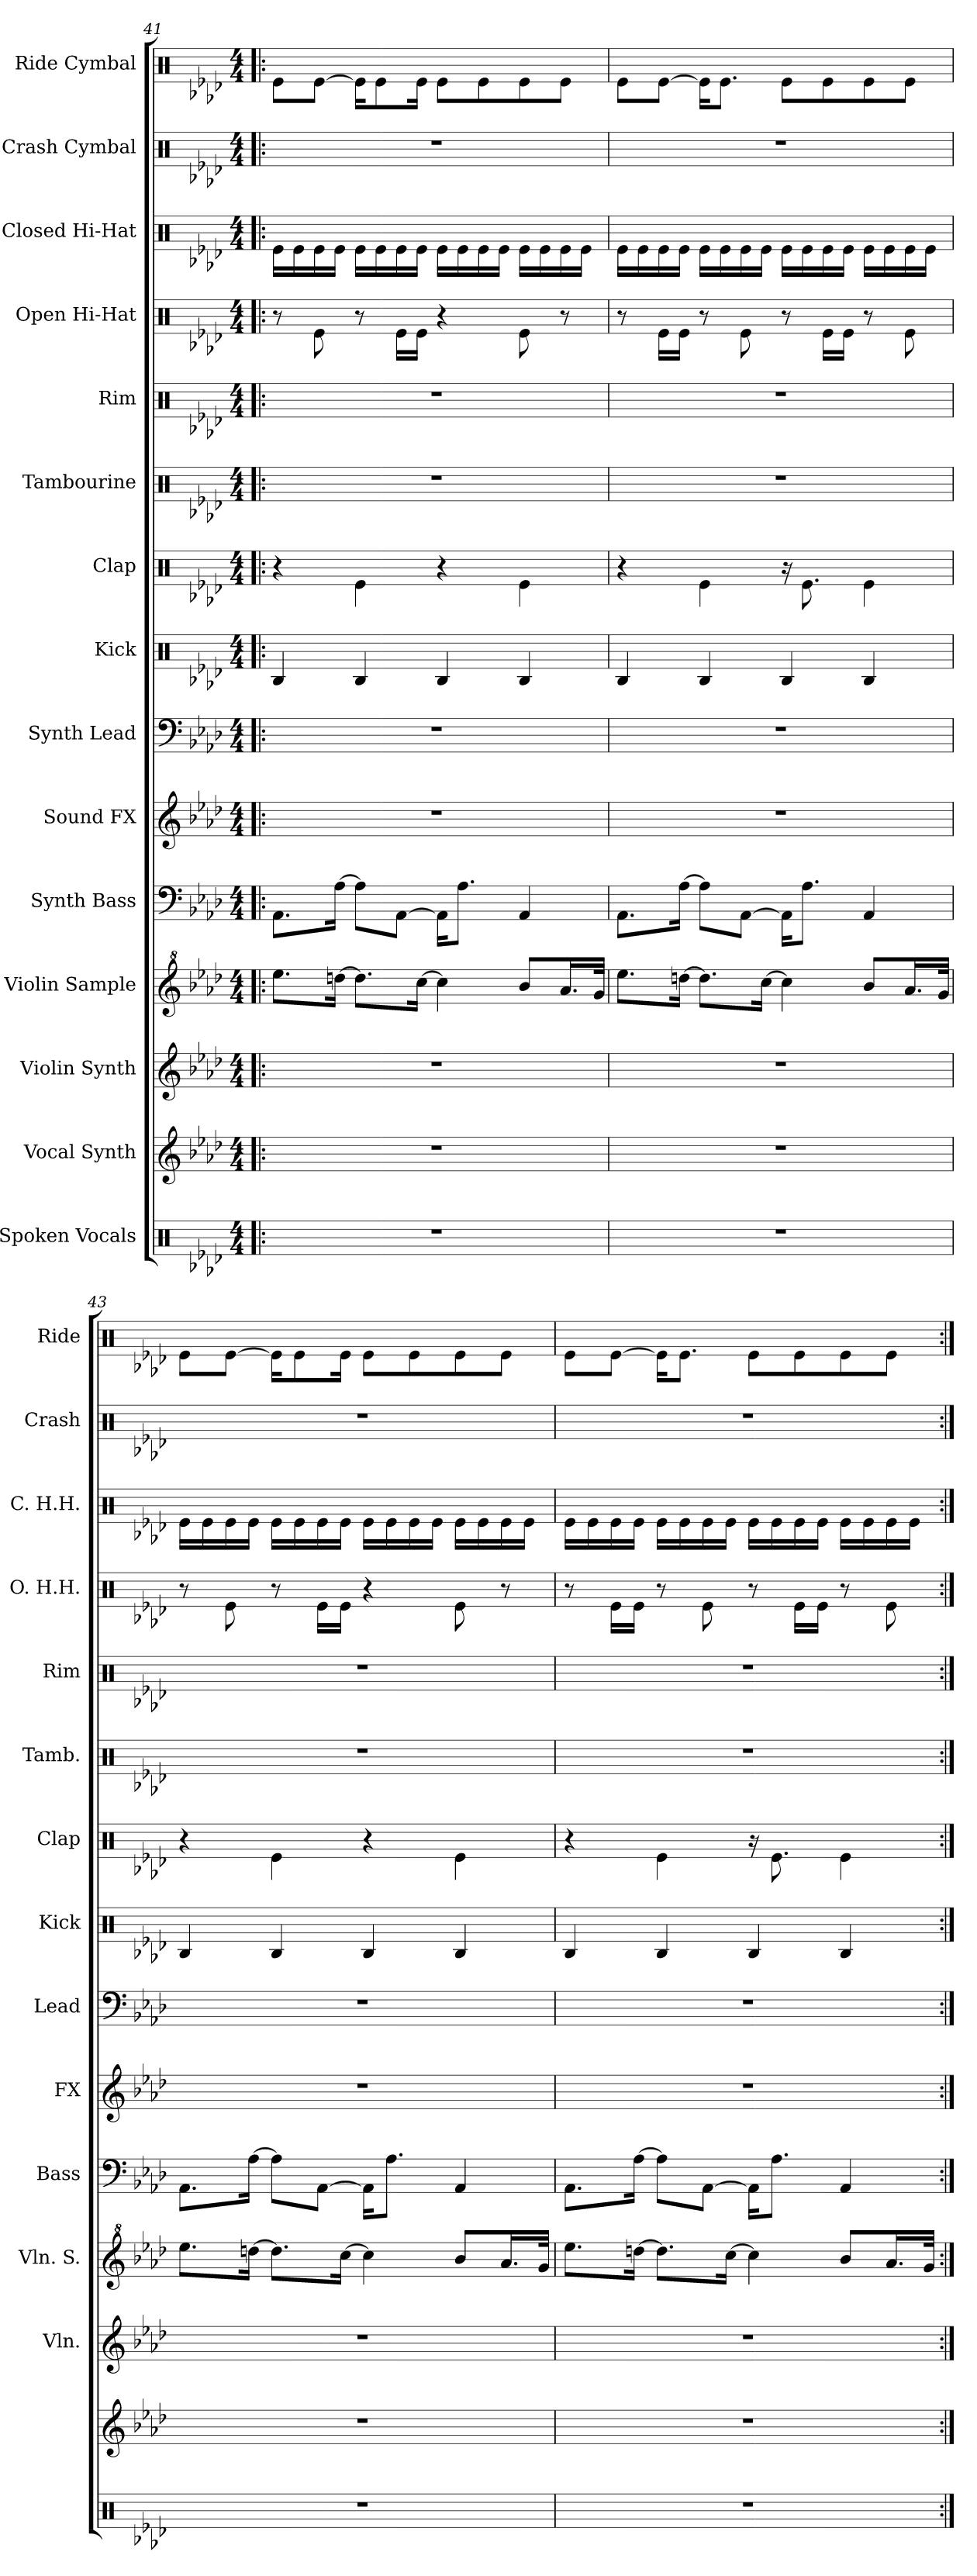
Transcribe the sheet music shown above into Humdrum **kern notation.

**kern	**kern	**kern	**kern	**kern	**kern	**kern	**kern	**kern	**kern	**kern	**kern	**kern	**kern	**kern
*part15	*part14	*part13	*part12	*part11	*part10	*part9	*part8	*part7	*part6	*part5	*part4	*part3	*part2	*part1
*staff15	*staff14	*staff13	*staff12	*staff11	*staff10	*staff9	*staff8	*staff7	*staff6	*staff5	*staff4	*staff3	*staff2	*staff1
*I"Spoken Vocals	*I"Vocal Synth	*I"Violin Synth	*I"Violin Sample	*I"Synth Bass	*I"Sound FX	*I"Synth Lead	*I"Kick	*I"Clap	*I"Tambourine	*I"Rim	*I"Open Hi-Hat	*I"Closed Hi-Hat	*I"Crash Cymbal	*I"Ride Cymbal
*	*	*I'Vln.	*I'Vln. S.	*I'Bass	*I'FX	*I'Lead	*I'Kick	*I'Clap	*I'Tamb.	*I'Rim	*I'O. H.H.	*I'C. H.H.	*I'Crash	*I'Ride
!!LO:LB:g=z
*clefX	*clefG2	*clefG2	*clefG^2	*clefF4	*clefG2	*clefF4	*clefX	*clefX	*clefX	*clefX	*clefX	*clefX	*clefX	*clefX
*k[b-e-a-d-]	*k[b-e-a-d-]	*k[b-e-a-d-]	*k[b-e-a-d-]	*k[b-e-a-d-]	*k[b-e-a-d-]	*k[b-e-a-d-]	*k[b-e-a-d-]	*k[b-e-a-d-]	*k[b-e-a-d-]	*k[b-e-a-d-]	*k[b-e-a-d-]	*k[b-e-a-d-]	*k[b-e-a-d-]	*k[b-e-a-d-]
*A-:	*A-:	*A-:	*A-:	*A-:	*A-:	*A-:	*A-:	*A-:	*A-:	*A-:	*A-:	*A-:	*A-:	*A-:
*M4/4	*M4/4	*M4/4	*M4/4	*M4/4	*M4/4	*M4/4	*M4/4	*M4/4	*M4/4	*M4/4	*M4/4	*M4/4	*M4/4	*M4/4
=41!|:	=41!|:	=41!|:	=41!|:	=41!|:	=41!|:	=41!|:	=41!|:	=41!|:	=41!|:	=41!|:	=41!|:	=41!|:	=41!|:	=41!|:
1r	1r	1r	8.eee-\L	8.AA-\L	1r	1r	4RB/	4r	1r	1r	8r	16Re\LL	1r	8Re\L
.	.	.	.	.	.	.	.	.	.	.	.	16Re\	.	.
.	.	.	.	.	.	.	.	.	.	.	8Re\	16Re\	.	[8Re\J
.	.	.	[16dddn\Jk	[16A-\Jk	.	.	.	.	.	.	.	16Re\JJ	.	.
.	.	.	8.ddd\L]	8A-\L]	.	.	4RB/	4Re\	.	.	8r	16Re\LL	.	16Re\KL]
.	.	.	.	.	.	.	.	.	.	.	.	16Re\	.	8Re\
.	.	.	.	[8AA-\J	.	.	.	.	.	.	16Re\LL	16Re\	.	.
.	.	.	[16ccc\Jk	.	.	.	.	.	.	.	16Re\JJ	16Re\JJ	.	16Re\Jk
.	.	.	4ccc\]	16AA-\KL]	.	.	4RB/	4r	.	.	4r	16Re\LL	.	8Re\L
.	.	.	.	8.A-\J	.	.	.	.	.	.	.	16Re\	.	.
.	.	.	.	.	.	.	.	.	.	.	.	16Re\	.	8Re\
.	.	.	.	.	.	.	.	.	.	.	.	16Re\JJ	.	.
.	.	.	8bb-/L	4AA-/	.	.	4RB/	4Re\	.	.	8Re\	16Re\LL	.	8Re\
.	.	.	.	.	.	.	.	.	.	.	.	16Re\	.	.
.	.	.	16.aa-/L	.	.	.	.	.	.	.	8r	16Re\	.	8Re\J
.	.	.	.	.	.	.	.	.	.	.	.	16Re\JJ	.	.
.	.	.	32gg/JJk	.	.	.	.	.	.	.	.	.	.	.
=42	=42	=42	=42	=42	=42	=42	=42	=42	=42	=42	=42	=42	=42	=42
1r	1r	1r	8.eee-\L	8.AA-\L	1r	1r	4RB/	4r	1r	1r	8r	16Re\LL	1r	8Re\L
.	.	.	.	.	.	.	.	.	.	.	.	16Re\	.	.
.	.	.	.	.	.	.	.	.	.	.	16Re\LL	16Re\	.	[8Re\J
.	.	.	[16dddn\Jk	[16A-\Jk	.	.	.	.	.	.	16Re\JJ	16Re\JJ	.	.
.	.	.	8.ddd\L]	8A-\L]	.	.	4RB/	4Re\	.	.	8r	16Re\LL	.	16Re\KL]
.	.	.	.	.	.	.	.	.	.	.	.	16Re\	.	8.Re\J
.	.	.	.	[8AA-\J	.	.	.	.	.	.	8Re\	16Re\	.	.
.	.	.	[16ccc\Jk	.	.	.	.	.	.	.	.	16Re\JJ	.	.
.	.	.	4ccc\]	16AA-\KL]	.	.	4RB/	16r	.	.	8r	16Re\LL	.	8Re\L
.	.	.	.	8.A-\J	.	.	.	8.Re\	.	.	.	16Re\	.	.
.	.	.	.	.	.	.	.	.	.	.	16Re\LL	16Re\	.	8Re\
.	.	.	.	.	.	.	.	.	.	.	16Re\JJ	16Re\JJ	.	.
.	.	.	8bb-/L	4AA-/	.	.	4RB/	4Re\	.	.	8r	16Re\LL	.	8Re\
.	.	.	.	.	.	.	.	.	.	.	.	16Re\	.	.
.	.	.	16.aa-/L	.	.	.	.	.	.	.	8Re\	16Re\	.	8Re\J
.	.	.	.	.	.	.	.	.	.	.	.	16Re\JJ	.	.
.	.	.	32gg/JJk	.	.	.	.	.	.	.	.	.	.	.
=43	=43	=43	=43	=43	=43	=43	=43	=43	=43	=43	=43	=43	=43	=43
1r	1r	1r	8.eee-\L	8.AA-\L	1r	1r	4RB/	4r	1r	1r	8r	16Re\LL	1r	8Re\L
.	.	.	.	.	.	.	.	.	.	.	.	16Re\	.	.
.	.	.	.	.	.	.	.	.	.	.	8Re\	16Re\	.	[8Re\J
.	.	.	[16dddn\Jk	[16A-\Jk	.	.	.	.	.	.	.	16Re\JJ	.	.
.	.	.	8.ddd\L]	8A-\L]	.	.	4RB/	4Re\	.	.	8r	16Re\LL	.	16Re\KL]
.	.	.	.	.	.	.	.	.	.	.	.	16Re\	.	8Re\
.	.	.	.	[8AA-\J	.	.	.	.	.	.	16Re\LL	16Re\	.	.
.	.	.	[16ccc\Jk	.	.	.	.	.	.	.	16Re\JJ	16Re\JJ	.	16Re\Jk
.	.	.	4ccc\]	16AA-\KL]	.	.	4RB/	4r	.	.	4r	16Re\LL	.	8Re\L
.	.	.	.	8.A-\J	.	.	.	.	.	.	.	16Re\	.	.
.	.	.	.	.	.	.	.	.	.	.	.	16Re\	.	8Re\
.	.	.	.	.	.	.	.	.	.	.	.	16Re\JJ	.	.
.	.	.	8bb-/L	4AA-/	.	.	4RB/	4Re\	.	.	8Re\	16Re\LL	.	8Re\
.	.	.	.	.	.	.	.	.	.	.	.	16Re\	.	.
.	.	.	16.aa-/L	.	.	.	.	.	.	.	8r	16Re\	.	8Re\J
.	.	.	.	.	.	.	.	.	.	.	.	16Re\JJ	.	.
.	.	.	32gg/JJk	.	.	.	.	.	.	.	.	.	.	.
=44	=44	=44	=44	=44	=44	=44	=44	=44	=44	=44	=44	=44	=44	=44
1r	1r	1r	8.eee-\L	8.AA-\L	1r	1r	4RB/	4r	1r	1r	8r	16Re\LL	1r	8Re\L
.	.	.	.	.	.	.	.	.	.	.	.	16Re\	.	.
.	.	.	.	.	.	.	.	.	.	.	16Re\LL	16Re\	.	[8Re\J
.	.	.	[16dddn\Jk	[16A-\Jk	.	.	.	.	.	.	16Re\JJ	16Re\JJ	.	.
.	.	.	8.ddd\L]	8A-\L]	.	.	4RB/	4Re\	.	.	8r	16Re\LL	.	16Re\KL]
.	.	.	.	.	.	.	.	.	.	.	.	16Re\	.	8.Re\J
.	.	.	.	[8AA-\J	.	.	.	.	.	.	8Re\	16Re\	.	.
.	.	.	[16ccc\Jk	.	.	.	.	.	.	.	.	16Re\JJ	.	.
.	.	.	4ccc\]	16AA-\KL]	.	.	4RB/	16r	.	.	8r	16Re\LL	.	8Re\L
.	.	.	.	8.A-\J	.	.	.	8.Re\	.	.	.	16Re\	.	.
.	.	.	.	.	.	.	.	.	.	.	16Re\LL	16Re\	.	8Re\
.	.	.	.	.	.	.	.	.	.	.	16Re\JJ	16Re\JJ	.	.
.	.	.	8bb-/L	4AA-/	.	.	4RB/	4Re\	.	.	8r	16Re\LL	.	8Re\
.	.	.	.	.	.	.	.	.	.	.	.	16Re\	.	.
.	.	.	16.aa-/L	.	.	.	.	.	.	.	8Re\	16Re\	.	8Re\J
.	.	.	.	.	.	.	.	.	.	.	.	16Re\JJ	.	.
.	.	.	32gg/JJk	.	.	.	.	.	.	.	.	.	.	.
=:|!	=:|!	=:|!	=:|!	=:|!	=:|!	=:|!	=:|!	=:|!	=:|!	=:|!	=:|!	=:|!	=:|!	=:|!
*-	*-	*-	*-	*-	*-	*-	*-	*-	*-	*-	*-	*-	*-	*-
